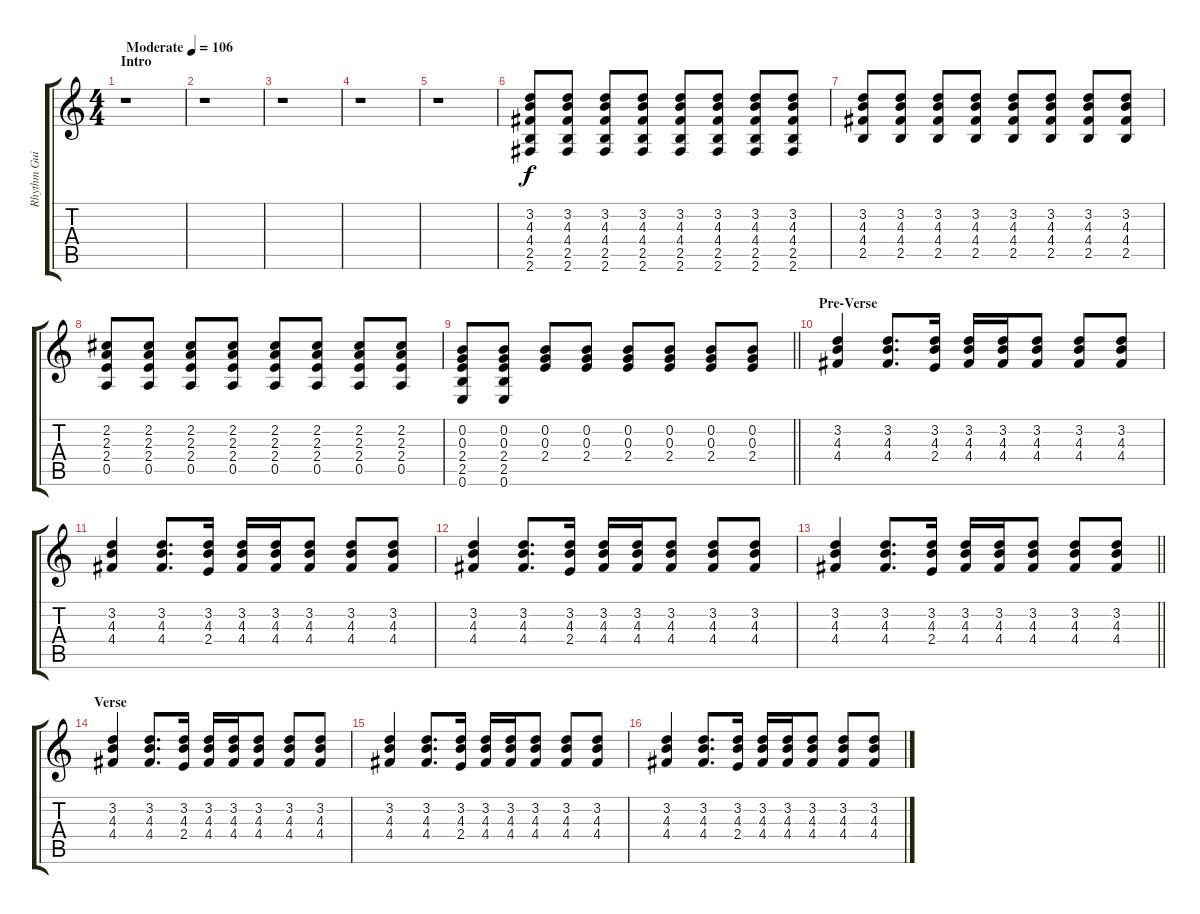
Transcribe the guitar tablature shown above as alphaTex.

\track ("Rhythm Guitar" "Rhythm Gui") {instrument overdrivenguitar}
\staff {score tabs}
\tuning (E4 B3 G3 D3 A2 E2) {hide}
\ts (4 4)
\section ("" "Intro")
\tempo (106 "Moderate")
\clef g2
\ks c
r.1{dy f instrument overdrivenguitar} |
r.1 |
r.1 |
r.1 |
r.1 |
(3.2 4.3 4.4 2.5 2.6).8 (3.2 4.3 4.4 2.5 2.6).8 (3.2 4.3 4.4 2.5 2.6).8 (3.2 4.3 4.4 2.5 2.6).8 (3.2 4.3 4.4 2.5 2.6).8 (3.2 4.3 4.4 2.5 2.6).8 (3.2 4.3 4.4 2.5 2.6).8 (3.2 4.3 4.4 2.5 2.6).8 |
(3.2 4.3 4.4 2.5).8 (3.2 4.3 4.4 2.5).8 (3.2 4.3 4.4 2.5).8 (3.2 4.3 4.4 2.5).8 (3.2 4.3 4.4 2.5).8 (3.2 4.3 4.4 2.5).8 (3.2 4.3 4.4 2.5).8 (3.2 4.3 4.4 2.5).8 |
(2.2 2.3 2.4 0.5).8 (2.2 2.3 2.4 0.5).8 (2.2 2.3 2.4 0.5).8 (2.2 2.3 2.4 0.5).8 (2.2 2.3 2.4 0.5).8 (2.2 2.3 2.4 0.5).8 (2.2 2.3 2.4 0.5).8 (2.2 2.3 2.4 0.5).8 |
\barLineRight lightlight
(0.2 0.3 2.4 2.5 0.6).8 (0.2 0.3 2.4 2.5 0.6).8 (0.2 0.3 2.4).8 (0.2 0.3 2.4).8 (0.2 0.3 2.4).8 (0.2 0.3 2.4).8 (0.2 0.3 2.4).8 (0.2 0.3 2.4).8 |
\section ("" "Pre-Verse")
(3.2 4.3 4.4).4 (3.2 4.3 4.4).8{d} (3.2 4.3 2.4).16 (3.2 4.3 4.4).16 (3.2 4.3 4.4).16 (3.2 4.3 4.4).8 (3.2 4.3 4.4).8 (3.2 4.3 4.4).8 |
(3.2 4.3 4.4).4 (3.2 4.3 4.4).8{d} (3.2 4.3 2.4).16 (3.2 4.3 4.4).16 (3.2 4.3 4.4).16 (3.2 4.3 4.4).8 (3.2 4.3 4.4).8 (3.2 4.3 4.4).8 |
(3.2 4.3 4.4).4 (3.2 4.3 4.4).8{d} (3.2 4.3 2.4).16 (3.2 4.3 4.4).16 (3.2 4.3 4.4).16 (3.2 4.3 4.4).8 (3.2 4.3 4.4).8 (3.2 4.3 4.4).8 |
\barLineRight lightlight
(3.2 4.3 4.4).4 (3.2 4.3 4.4).8{d} (3.2 4.3 2.4).16 (3.2 4.3 4.4).16 (3.2 4.3 4.4).16 (3.2 4.3 4.4).8 (3.2 4.3 4.4).8 (3.2 4.3 4.4).8 |
\section ("" "Verse")
(3.2 4.3 4.4).4 (3.2 4.3 4.4).8{d} (3.2 4.3 2.4).16 (3.2 4.3 4.4).16 (3.2 4.3 4.4).16 (3.2 4.3 4.4).8 (3.2 4.3 4.4).8 (3.2 4.3 4.4).8 |
(3.2 4.3 4.4).4 (3.2 4.3 4.4).8{d} (3.2 4.3 2.4).16 (3.2 4.3 4.4).16 (3.2 4.3 4.4).16 (3.2 4.3 4.4).8 (3.2 4.3 4.4).8 (3.2 4.3 4.4).8 |
(3.2 4.3 4.4).4 (3.2 4.3 4.4).8{d} (3.2 4.3 2.4).16 (3.2 4.3 4.4).16 (3.2 4.3 4.4).16 (3.2 4.3 4.4).8 (3.2 4.3 4.4).8 (3.2 4.3 4.4).8
